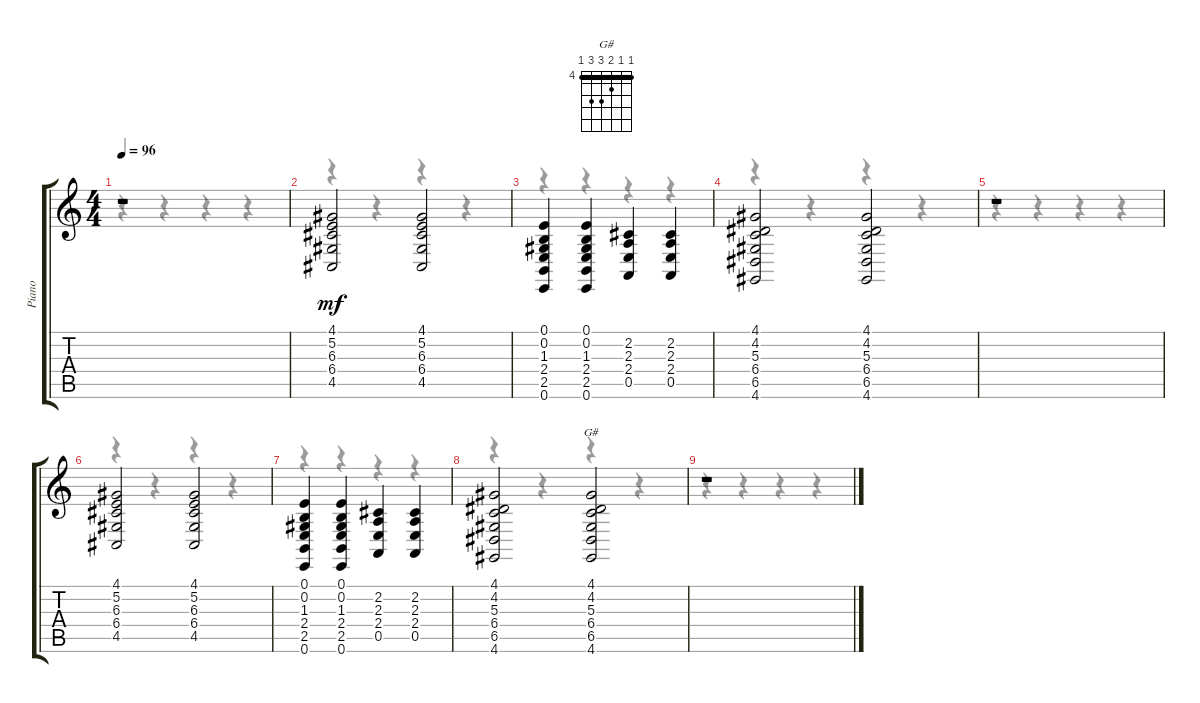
\track ("Piano" "Piano") {instrument acousticgrandpiano}
\staff {score tabs}
\tuning (E4 B3 G3 D3 A2 E2) {hide}
\chord ("G#" 4 4 5 6 6 4) {firstfret 4 barre 4}
\voice
\ts (4 4)
\tempo 96
\clef g2
\ks c
r.1{dy mf} |
(4.1 5.2 6.3 6.4 4.5).2 (4.1 5.2 6.3 6.4 4.5).2 |
(0.1 0.2 1.3 2.4 2.5 0.6).4 (0.1 0.2 1.3 2.4 2.5 0.6).4 (2.2 2.3 2.4 0.5).4 (2.2 2.3 2.4 0.5).4 |
(4.1 4.2 5.3 6.4 6.5 4.6).2 (4.1 4.2 5.3 6.4 6.5 4.6).2 |
r.1 |
(4.1 5.2 6.3 6.4 4.5).2 (4.1 5.2 6.3 6.4 4.5).2 |
(0.1 0.2 1.3 2.4 2.5 0.6).4 (0.1 0.2 1.3 2.4 2.5 0.6).4 (2.2 2.3 2.4 0.5).4 (2.2 2.3 2.4 0.5).4 |
(4.1 4.2 5.3 6.4 6.5 4.6).2 (4.1 4.2 5.3 6.4 6.5 4.6).2{ch "G#"} |
r.1
\voice
\clef g2
\ottava regular
\simile none
\ks c
r.4{dy f} r.4 r.4 r.4 |
r.4 r.4 r.4 r.4 |
r.4 r.4 r.4 r.4 |
r.4 r.4 r.4 r.4 |
r.4 r.4 r.4 r.4 |
r.4 r.4 r.4 r.4 |
r.4 r.4 r.4 r.4 |
r.4 r.4 r.4 r.4 |
r.4 r.4 r.4 r.4
